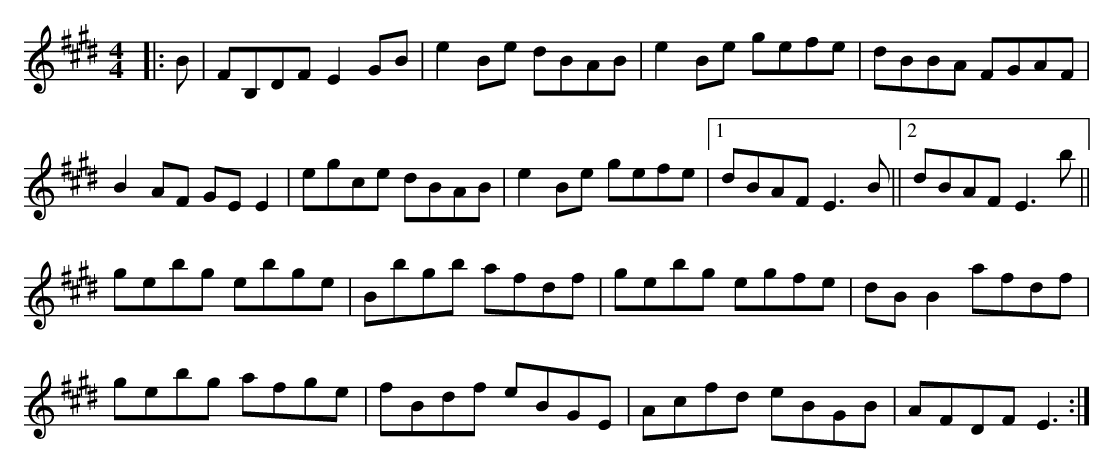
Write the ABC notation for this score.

X:1
M:4/4
K:E
|:B|FB,DF E2GB|e2Be dBAB|e2Be gefe|dBBA FGAF|
B2AF GEE2|egce dBAB|e2Be gefe|1 dBAF E3B||2 dBAF E3b||
gebg ebge|Bbgb afdf|gebg egfe|dBB2 afdf|
gebg afge|fBdf eBGE|Acfd eBGB|AFDF E3:|
